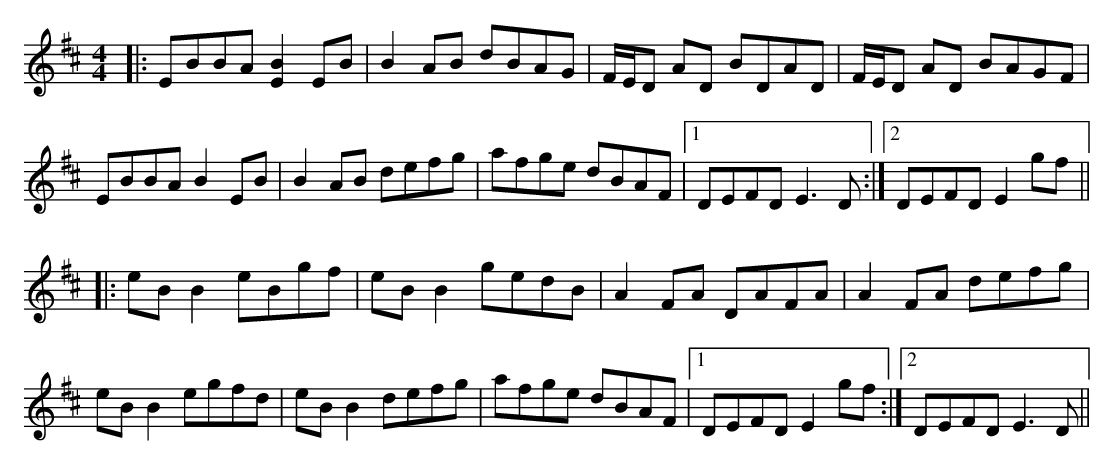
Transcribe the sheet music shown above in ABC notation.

X:1
M:4/4
K:Edor
|:EBBA [E2B2] EB|B2 AB dBAG|F/E/D AD BDAD|F/E/D AD BAGF|
EBBA B2 EB|B2 AB defg|afge dBAF|1 DEFD E3D:|2 DEFD E2gf||
|:eBB2 eBgf|eBB2 gedB|A2FA DAFA|A2FA defg|
eBB2 egfd|eBB2 defg|afge dBAF|1 DEFD E2gf:|2 DEFD E3D||
